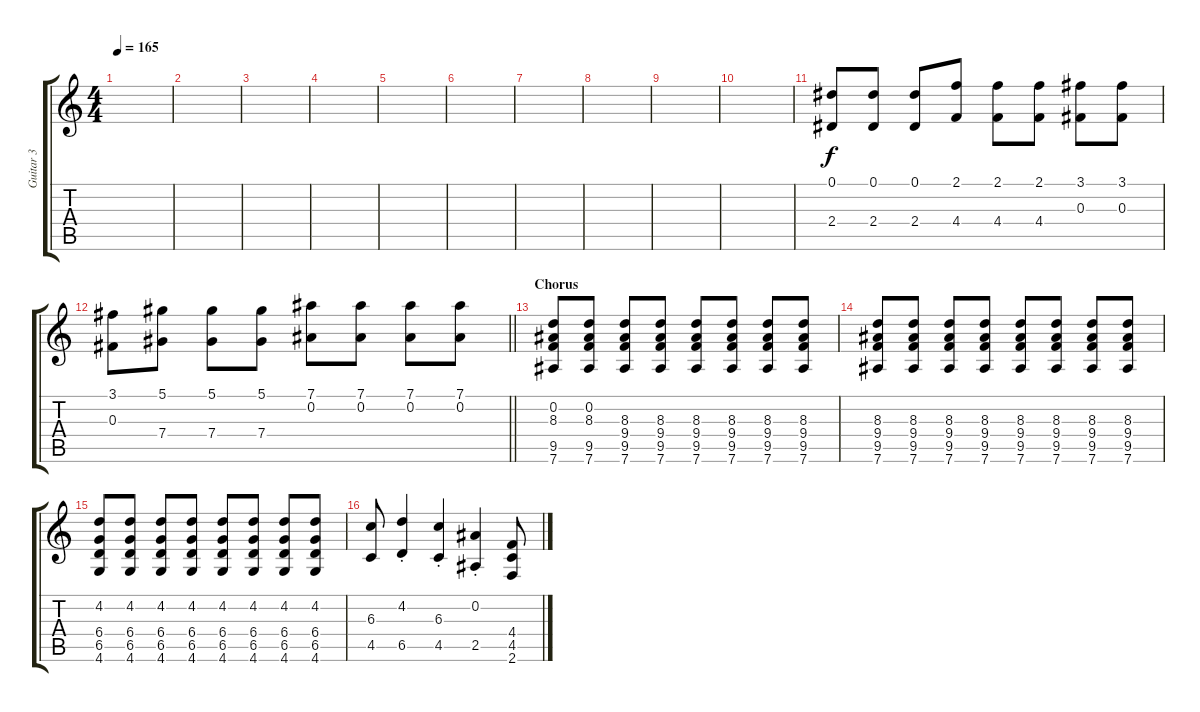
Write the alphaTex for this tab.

\track ("Guitar 3" "Guitar 3") {instrument overdrivenguitar}
\staff {score tabs}
\tuning (Eb4 Bb3 Gb3 Db3 Ab2 Eb2) {hide}
\ts (4 4)
\tempo 165
\clef g2
\ks c
|
|
|
|
|
|
|
|
|
|
(0.1 2.4).8 (0.1 2.4).8 (0.1 2.4).8 (2.1 4.4).8 (2.1 4.4).8 (2.1 4.4).8 (3.1 0.3).8 (3.1 0.3).8 |
\barLineRight lightlight
(3.1 0.3).8 (5.1 7.4).8 (5.1 7.4).8 (5.1 7.4).8 (7.1 0.2).8 (7.1 0.2).8 (7.1 0.2).8 (7.1 0.2).8 |
\section ("" "Chorus")
(0.2 8.3 9.5 7.6).8{volume 13 balance 8} (0.2 8.3 9.5 7.6).8 (8.3 9.4 9.5 7.6).8 (8.3 9.4 9.5 7.6).8 (8.3 9.4 9.5 7.6).8 (8.3 9.4 9.5 7.6).8 (8.3 9.4 9.5 7.6).8 (8.3 9.4 9.5 7.6).8 |
(8.3 9.4 9.5 7.6).8 (8.3 9.4 9.5 7.6).8 (8.3 9.4 9.5 7.6).8 (8.3 9.4 9.5 7.6).8 (8.3 9.4 9.5 7.6).8 (8.3 9.4 9.5 7.6).8 (8.3 9.4 9.5 7.6).8 (8.3 9.4 9.5 7.6).8 |
(4.2 6.4 6.5 4.6).8 (4.2 6.4 6.5 4.6).8 (4.2 6.4 6.5 4.6).8 (4.2 6.4 6.5 4.6).8 (4.2 6.4 6.5 4.6).8 (4.2 6.4 6.5 4.6).8 (4.2 6.4 6.5 4.6).8 (4.2 6.4 6.5 4.6).8 |
(6.3 4.5).8 (4.2{st} 6.5{st}).4 (6.3{st} 4.5{st}).4 (0.2{st} 2.5{st}).4 (4.4 4.5 2.6).8
